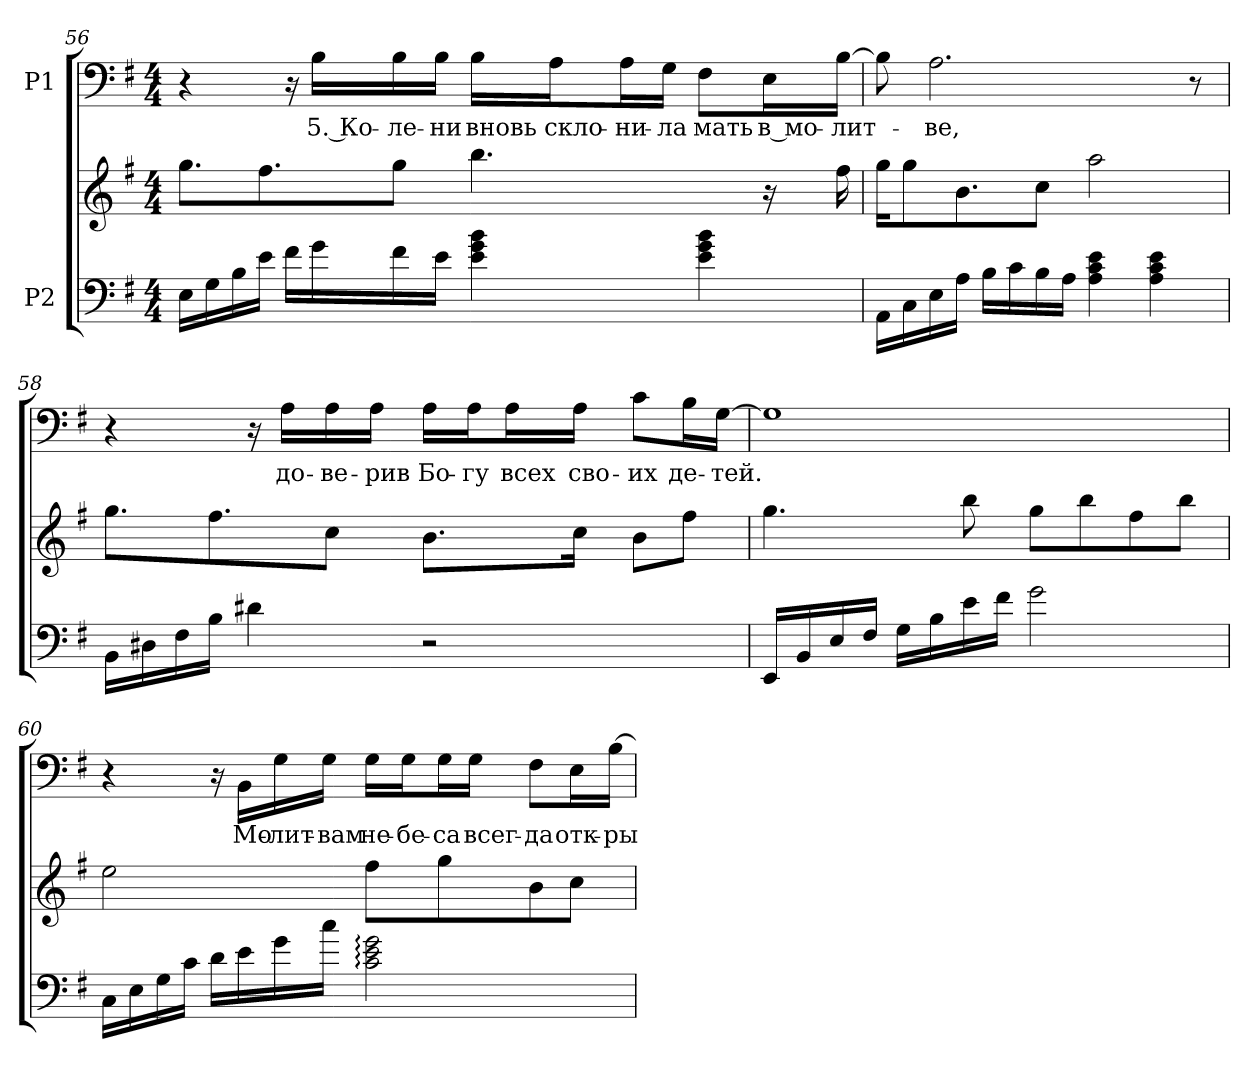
**kern	**kern	**kern	**text
*part2	*part2	*part1	*part1
*staff3	*staff2	*staff1	*staff1
*I"P2	*	*I"P1	*
!!LO:LB:g=z
*clefF4	*clefG2	*clefF4	*
*k[f#]	*k[f#]	*k[f#]	*
*e:	*e:	*e:	*
*M4/4	*M4/4	*M4/4	*
=56	=56	=56	=56
16Ei\LL	8.ggi\L	4r	.
16Gi\	.	.	.
16Bi\	.	.	.
16ei\JJ	8.ff#i\	.	.
16f#i\LL	.	16r	.
!	!	!	!LO:LY:b:color=#000000
16gi\	.	16Bi\LL	5. Ко-
!	!	!	!LO:LY:b:color=#000000
16f#i\	8ggi\J	16Bi\	-ле-
!	!	!	!LO:LY:b:color=#000000
16ei\JJ	.	16Bi\JJ	-ни
!	!	!	!LO:LY:b:color=#000000
4ei\ 4gi 4bi	4.bbi\	16Bi\LL	вновь
!	!	!	!LO:LY:b:color=#000000
.	.	16Ai\J	скло-
!	!	!	!LO:LY:b:color=#000000
.	.	16Ai\L	-ни-
!	!	!	!LO:LY:b:color=#000000
.	.	16Gi\JJ	-ла
!	!	!	!LO:LY:b:color=#000000
4ei\ 4gi 4bi	.	8F#i\L	мать
!	!	!	!LO:LY:b:color=#000000
.	16r	16Ei\L	в мо-
!	!	!	!LO:LY:b:color=#000000
.	16ff#i\	[>16Bi\JJ	-лит-
=57	=57	=57	=57
16AAi\LL	16ggi\KL	8Bi\]	.
16Ci\	8ggi\	.	.
!	!	!	!LO:LY:b:color=#000000
16Ei\	.	2.Ai\	-ве,
16Ai\JJ	8.bi\	.	.
16Bi\LL	.	.	.
16ci\	.	.	.
16Bi\	8cci\J	.	.
16Ai\JJ	.	.	.
4Ai\ 4ci 4ei	2aai\	.	.
4Ai\ 4ci 4ei	.	.	.
.	.	8r	.
!!LO:LB:g=z
=58	=58	=58	=58
16BBi\LL	8.ggi\L	4r	.
16D#Xi\	.	.	.
16F#i\	.	.	.
16Bi\JJ	8.ff#i\	.	.
4d#Xi\	.	16r	.
!	!	!	!LO:LY:b:color=#000000
.	.	16Ai\LL	до-
!	!	!	!LO:LY:b:color=#000000
.	8cci\J	16Ai\	-ве-
!	!	!	!LO:LY:b:color=#000000
.	.	16Ai\JJ	-рив
!	!	!	!LO:LY:b:color=#000000
2r	8.bi\L	16Ai\LL	Бо-
!	!	!	!LO:LY:b:color=#000000
.	.	16Ai\J	-гу
!	!	!	!LO:LY:b:color=#000000
.	.	16Ai\L	всех
!	!	!	!LO:LY:b:color=#000000
.	16cci\Jk	16Ai\JJ	сво-
!	!	!	!LO:LY:b:color=#000000
.	8bi\L	8ci\L	-их
!	!	!	!LO:LY:b:color=#000000
.	8ff#i\J	16Bi\L	де-
!	!	!	!LO:LY:b:color=#000000
.	.	[>16Gi\JJ	-тей.
=59	=59	=59	=59
16EEi/LL	4.ggi\	1Gi]	.
16BBi/	.	.	.
16Ei/	.	.	.
16F#i/JJ	.	.	.
16Gi\LL	.	.	.
16Bi\	.	.	.
16ei\	8bbi\	.	.
16f#i\JJ	.	.	.
2gi\	8ggi\L	.	.
.	8bbi\	.	.
.	8ff#i\	.	.
.	8bbi\J	.	.
!!LO:PB:g=z
=60	=60	=60	=60
16Ci\LL	2eei\	4r	.
16Ei\	.	.	.
16Gi\	.	.	.
16ci\JJ	.	.	.
16di\LL	.	16r	.
!	!	!	!LO:LY:b:color=#000000
16ei\	.	16BBi\LL	Мо-
!	!	!	!LO:LY:b:color=#000000
16gi\	.	16Gi\	-лит-
!	!	!	!LO:LY:b:color=#000000
16cci\JJ	.	16Gi\JJ	-вам
!	!	!	!LO:LY:b:color=#000000
2ci\: 2ei: 2gi:	8ff#i\L	16Gi\LL	не-
!	!	!	!LO:LY:b:color=#000000
.	.	16Gi\J	-бе-
!	!	!	!LO:LY:b:color=#000000
.	8ggi\	16Gi\L	-са
!	!	!	!LO:LY:b:color=#000000
.	.	16Gi\JJ	всег-
!	!	!	!LO:LY:b:color=#000000
.	8bi\	8F#i\L	-да
!	!	!	!LO:LY:b:color=#000000
.	8cci\J	16Ei\L	отк-
!	!	!	!LO:LY:b:color=#000000
.	.	[>16Bi\JJ	-ры--
=	=	=	=
*-	*-	*-	*-
